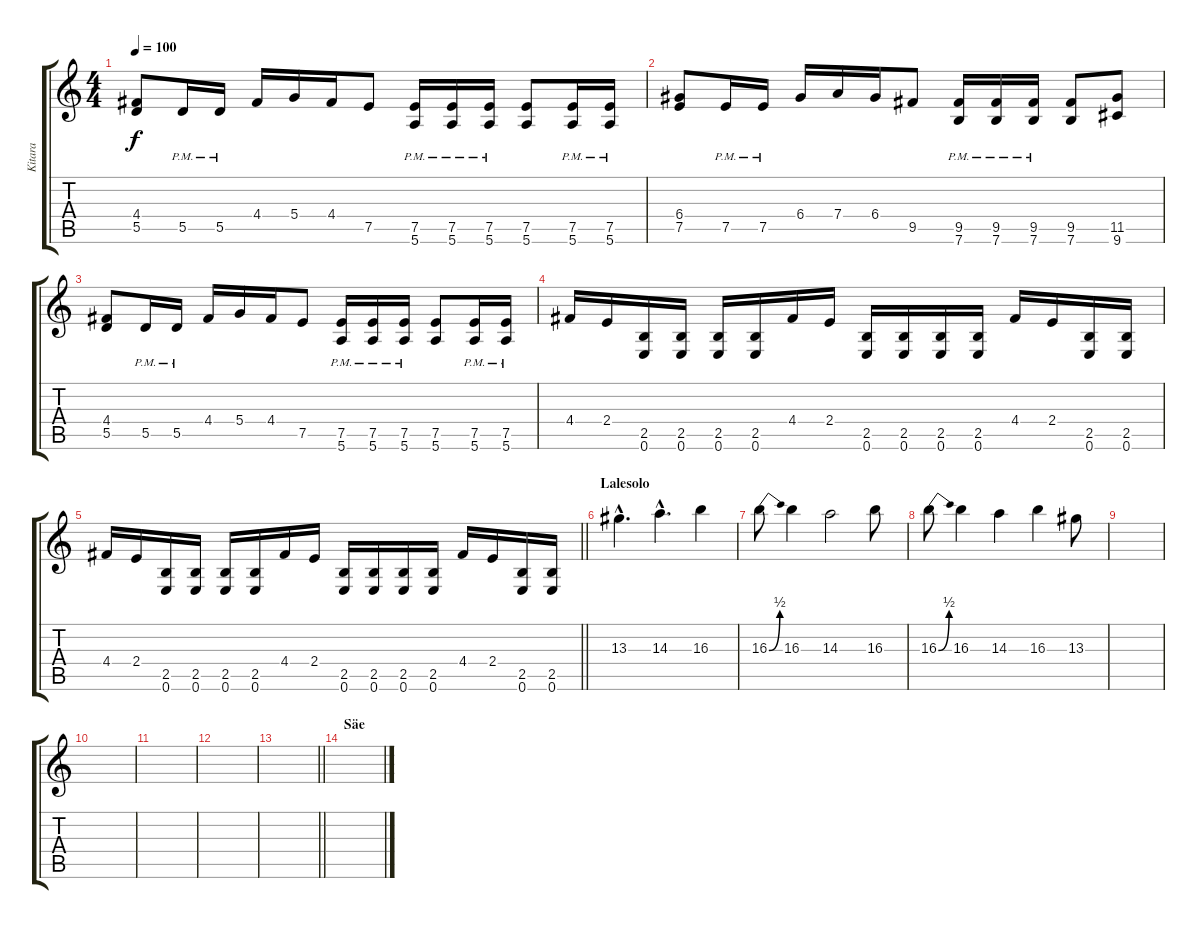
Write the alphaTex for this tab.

\track ("Kitara" "Kitara") {instrument overdrivenguitar}
\staff {score tabs}
\tuning (E4 B3 G3 D3 A2 E2) {hide}
\ts (4 4)
\tempo 100
\clef g2
\ks c
(4.4 5.5).8{dy f} 5.5{pm}.16 5.5{pm}.16 4.4.16 5.4.16 4.4.16 7.5.8 (7.5{pm} 5.6{pm}).16 (7.5{pm} 5.6{pm}).16 (7.5{pm} 5.6{pm}).16 (7.5 5.6).8 (7.5{pm} 5.6{pm}).16 (7.5{pm} 5.6{pm}).16 |
(6.4 7.5).8 7.5{pm}.16 7.5{pm}.16 6.4.16 7.4.16 6.4.16 9.5.8 (9.5{pm} 7.6{pm}).16 (9.5{pm} 7.6{pm}).16 (9.5{pm} 7.6{pm}).16 (9.5 7.6).8 (11.5 9.6).8 |
(4.4 5.5).8 5.5{pm}.16 5.5{pm}.16 4.4.16 5.4.16 4.4.16 7.5.8 (7.5{pm} 5.6{pm}).16 (7.5{pm} 5.6{pm}).16 (7.5{pm} 5.6{pm}).16 (7.5 5.6).8 (7.5{pm} 5.6{pm}).16 (7.5{pm} 5.6{pm}).16 |
4.4.16 2.4.16 (2.5 0.6).16 (2.5 0.6).16 (2.5 0.6).16 (2.5 0.6).16 4.4.16 2.4.16 (2.5 0.6).16 (2.5 0.6).16 (2.5 0.6).16 (2.5 0.6).16 4.4.16 2.4.16 (2.5 0.6).16 (2.5 0.6).16 |
\barLineRight lightlight
4.4.16 2.4.16 (2.5 0.6).16 (2.5 0.6).16 (2.5 0.6).16 (2.5 0.6).16 4.4.16 2.4.16 (2.5 0.6).16 (2.5 0.6).16 (2.5 0.6).16 (2.5 0.6).16 4.4.16 2.4.16 (2.5 0.6).16 (2.5 0.6).16 |
\section ("" "Lalesolo")
13.3{hac}.4{d} 14.3{hac}.4{d} 16.3.4 |
16.3{be (bend 0 0 60 2)}.8 16.3.4 14.3.2 16.3.8 |
16.3{be (bend 0 0 60 2)}.8 16.3.4 14.3.4 16.3.4 13.3.8 |
|
|
|
|
\barLineRight lightlight
|
\section ("" "Säe")
